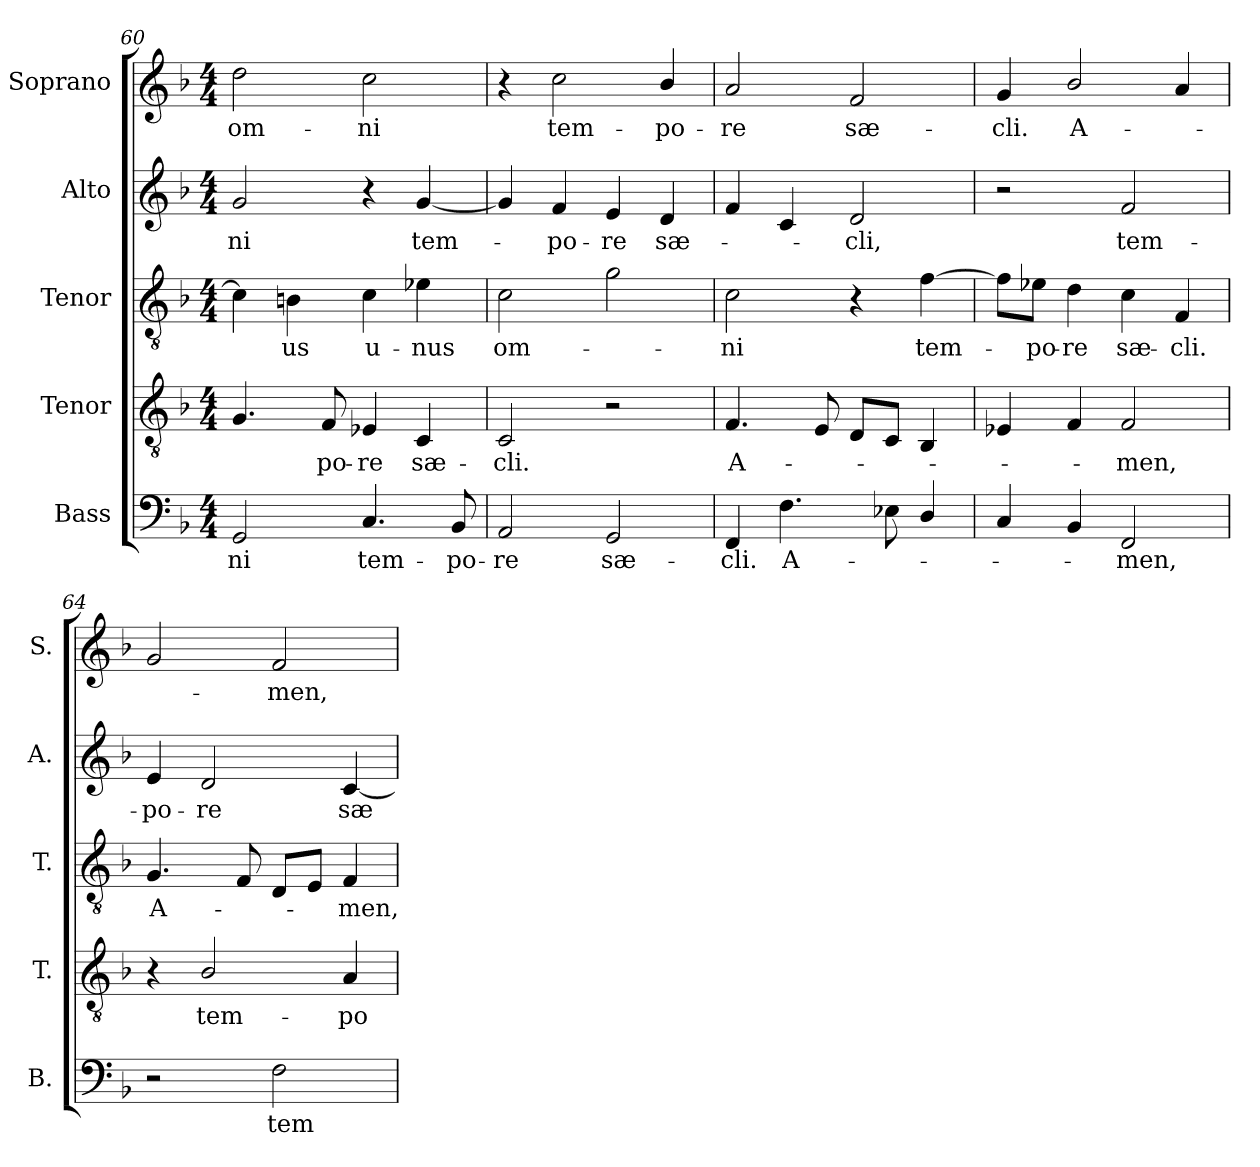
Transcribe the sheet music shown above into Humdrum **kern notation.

**kern	**text	**kern	**text	**kern	**text	**kern	**text	**kern	**text
*part5	*part5	*part4	*part4	*part3	*part3	*part2	*part2	*part1	*part1
*staff5	*staff5	*staff4	*staff4	*staff3	*staff3	*staff2	*staff2	*staff1	*staff1
*I"Bass	*	*I"Tenor	*	*I"Tenor	*	*I"Alto	*	*I"Soprano	*
*I'B.	*	*I'T.	*	*I'T.	*	*I'A.	*	*I'S.	*
*clefF4	*	*clefGv2	*	*clefGv2	*	*clefG2	*	*clefG2	*
*	*	*ITrd7c12	*	*ITrd7c12	*	*	*	*	*
*k[b-]	*	*k[b-]	*	*k[b-]	*	*k[b-]	*	*k[b-]	*
*F:	*	*F:	*	*F:	*	*F:	*	*F:	*
*M4/4	*	*M4/4	*	*M4/4	*	*M4/4	*	*M4/4	*
=60	=60	=60	=60	=60	=60	=60	=60	=60	=60
!	!LO:LY:b:color=#000000	!	!	!	!	!	!	!	!
!	!	!	!	!	!	!	!LO:LY:b:color=#000000	!	!
!	!	!	!	!	!	!	!	!	!LO:LY:b:color=#000000
2GGi/	-ni	4.GGi/	.	4Ci\]	.	2gi/	-ni	2ddi\	om-
!	!	!	!	!	!LO:LY:b:color=#000000	!	!	!	!
.	.	.	.	4BBni\	-us	.	.	.	.
!	!	!	!LO:LY:b:color=#000000	!	!	!	!	!	!
.	.	8FFi/	-po-	.	.	.	.	.	.
!	!LO:LY:b:color=#000000	!	!	!	!	!	!	!	!
!	!	!	!LO:LY:b:color=#000000	!	!	!	!	!	!
!	!	!	!	!	!LO:LY:b:color=#000000	!	!	!	!
!	!	!	!	!	!	!	!	!	!LO:LY:b:color=#000000
4.Ci/	tem-	4EE-Xi/	-re	4Ci\	u-	4r	.	2cci\	-ni
!	!	!	!LO:LY:b:color=#000000	!	!	!	!	!	!
!	!	!	!	!	!LO:LY:b:color=#000000	!	!	!	!
!	!	!	!	!	!	!	!LO:LY:b:color=#000000	!	!
.	.	4CCi/	sæ-	4E-Xi\	-nus	[4gi/	tem-	.	.
!	!LO:LY:b:color=#000000	!	!	!	!	!	!	!	!
8BB-i/	-po-	.	.	.	.	.	.	.	.
!!LO:LB:g=z
=61	=61	=61	=61	=61	=61	=61	=61	=61	=61
!	!LO:LY:b:color=#000000	!	!	!	!	!	!	!	!
!	!	!	!LO:LY:b:color=#000000	!	!	!	!	!	!
!	!	!	!	!	!LO:LY:b:color=#000000	!	!	!	!
2AAi/	-re	2CCi/	-cli.	2Ci\	om-	4gi/]	.	4r	.
!	!	!	!	!	!	!	!LO:LY:b:color=#000000	!	!
!	!	!	!	!	!	!	!	!	!LO:LY:b:color=#000000
.	.	.	.	.	.	4fi/	-po-	2cci\	tem-
!	!LO:LY:b:color=#000000	!	!	!	!	!	!	!	!
!	!	!	!	!	!	!	!LO:LY:b:color=#000000	!	!
2GGi/	sæ-	2r	.	2Gi\	.	4ei/	-re	.	.
!	!	!	!	!	!	!	!LO:LY:b:color=#000000	!	!
!	!	!	!	!	!	!	!	!	!LO:LY:b:color=#000000
.	.	.	.	.	.	4di/	sæ-	4b-i/	-po-
=62	=62	=62	=62	=62	=62	=62	=62	=62	=62
!	!LO:LY:b:color=#000000	!	!	!	!	!	!	!	!
!	!	!	!LO:LY:b:color=#000000	!	!	!	!	!	!
!	!	!	!	!	!LO:LY:b:color=#000000	!	!	!	!
!	!	!	!	!	!	!	!	!	!LO:LY:b:color=#000000
4FFi/	-cli.	4.FFi/	A-	2Ci\	-ni	4fi/	.	2ai/	-re
!	!LO:LY:b:color=#000000	!	!	!	!	!	!	!	!
4.Fi\	A-	.	.	.	.	4ci/	.	.	.
.	.	8EEi/	.	.	.	.	.	.	.
!	!	!	!	!	!	!	!LO:LY:b:color=#000000	!	!
!	!	!	!	!	!	!	!	!	!LO:LY:b:color=#000000
.	.	8DDi/L	.	4r	.	2di/	-cli,	2fi/	sæ-
8E-Xi\	.	8CCi/J	.	.	.	.	.	.	.
!	!	!	!	!	!LO:LY:b:color=#000000	!	!	!	!
4Di/	.	4BBB-i/	.	[4Fi\	tem-	.	.	.	.
=63	=63	=63	=63	=63	=63	=63	=63	=63	=63
!	!	!	!	!	!	!	!	!	!LO:LY:b:color=#000000
4Ci/	.	4EE-Xi/	.	8Fi\L]	.	2r	.	4gi/	-cli.
!	!	!	!	!	!LO:LY:b:color=#000000	!	!	!	!
.	.	.	.	8E-Xi\J	-po-	.	.	.	.
!	!	!	!	!	!LO:LY:b:color=#000000	!	!	!	!
!	!	!	!	!	!	!	!	!	!LO:LY:b:color=#000000
4BB-i/	.	4FFi/	.	4Di\	-re	.	.	2b-i/	A-
!	!LO:LY:b:color=#000000	!	!	!	!	!	!	!	!
!	!	!	!LO:LY:b:color=#000000	!	!	!	!	!	!
!	!	!	!	!	!LO:LY:b:color=#000000	!	!	!	!
!	!	!	!	!	!	!	!LO:LY:b:color=#000000	!	!
2FFi/	-men,	2FFi/	-men,	4Ci\	sæ-	2fi/	tem-	.	.
!	!	!	!	!	!LO:LY:b:color=#000000	!	!	!	!
.	.	.	.	4FFi/	-cli.	.	.	4ai/	.
=64	=64	=64	=64	=64	=64	=64	=64	=64	=64
!	!	!	!	!	!LO:LY:b:color=#000000	!	!	!	!
!	!	!	!	!	!	!	!LO:LY:b:color=#000000	!	!
2r	.	4r	.	4.GGi/	A-	4ei/	-po-	2gi/	.
!	!	!	!LO:LY:b:color=#000000	!	!	!	!	!	!
!	!	!	!	!	!	!	!LO:LY:b:color=#000000	!	!
.	.	2BB-i/	tem-	.	.	2di/	-re	.	.
.	.	.	.	8FFi/	.	.	.	.	.
!	!LO:LY:b:color=#000000	!	!	!	!	!	!	!	!
!	!	!	!	!	!	!	!	!	!LO:LY:b:color=#000000
2Fi\	tem-	.	.	8DDi/L	.	.	.	2fi/	-men,
.	.	.	.	8EEi/J	.	.	.	.	.
!	!	!	!LO:LY:b:color=#000000	!	!	!	!	!	!
!	!	!	!	!	!LO:LY:b:color=#000000	!	!	!	!
!	!	!	!	!	!	!	!LO:LY:b:color=#000000	!	!
.	.	4AAi/	-po-	4FFi/	-men,	[4ci/	sæ-	.	.
=	=	=	=	=	=	=	=	=	=
*-	*-	*-	*-	*-	*-	*-	*-	*-	*-
